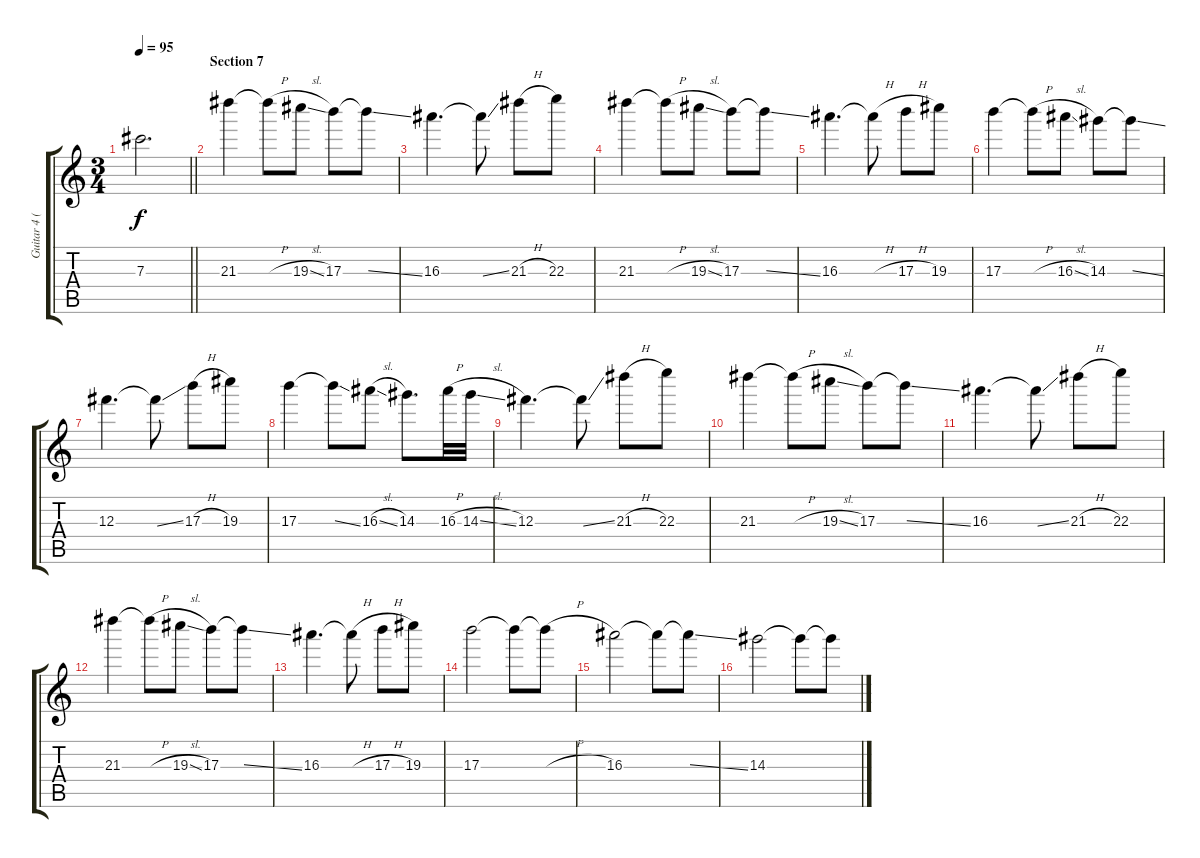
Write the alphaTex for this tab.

\track ("Guitar 4 (Overdrive w/ Ebow)" "Guitar 4 (") {instrument overdrivenguitar}
\staff {score tabs}
\tuning (Eb5 Bb4 Gb4 Db4 Ab3 Eb3) {hide}
\ts (3 4)
\tempo 95
\clef g2
\barLineRight lightlight
\ks c
7.3.2{d dy f} |
\section ("" "Section 7")
21.3.4 21.3{h t}.8 19.3{sl}.8 17.3.8 17.3{ss t}.8 |
16.3.4{d} 16.3{ss t}.8 21.3{h}.8 22.3.8 |
21.3.4 21.3{h t}.8 19.3{sl}.8 17.3.8 17.3{ss t}.8 |
16.3.4{d} 16.3{h t}.8 17.3{h}.8 19.3.8 |
17.3.4 17.3{h t}.8 16.3{sl}.8 14.3.8 14.3{ss t}.8 |
12.3.4{d} 12.3{ss t}.8 17.3{h}.8 19.3.8 |
17.3.4 17.3{ss t}.8 16.3{sl}.8 14.3.8{d} 16.3{h}.32 14.3{sl}.32 |
12.3.4{d} 12.3{ss t}.8 21.3{h}.8 22.3.8 |
21.3.4 21.3{h t}.8 19.3{sl}.8 17.3.8 17.3{ss t}.8 |
16.3.4{d} 16.3{ss t}.8 21.3{h}.8 22.3.8 |
21.3.4 21.3{h t}.8 19.3{sl}.8 17.3.8 17.3{ss t}.8 |
16.3.4{d} 16.3{h t}.8 17.3{h}.8 19.3.8 |
17.3.2{volume 9 balance 12} 17.3{t}.8 17.3{h t}.8 |
16.3.2 16.3{t}.8 16.3{ss t}.8 |
14.3.2 14.3{t}.8 14.3{sl t}.8
